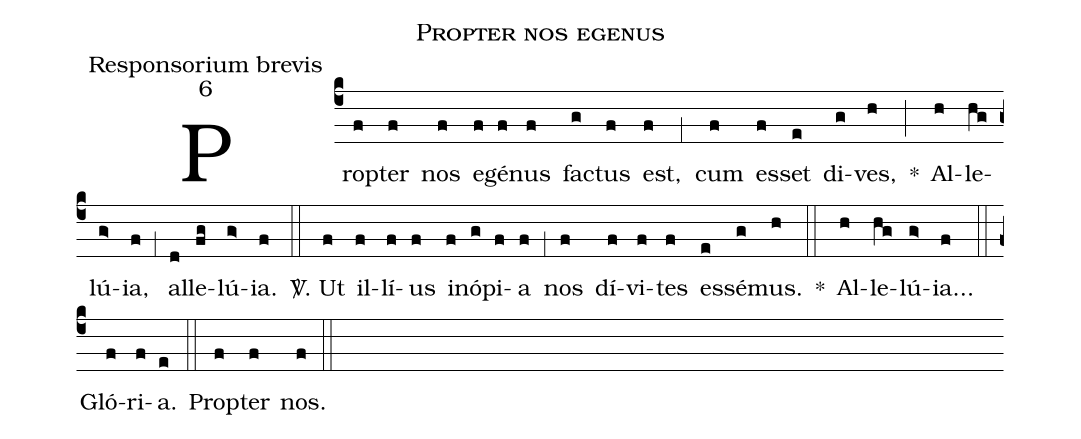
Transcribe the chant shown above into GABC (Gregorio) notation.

name:Propter nos egenus;
office-part:Responsorium brevis;
mode:6;
%%
(c4) Prop(f)ter(f) nos(f) e(f)gé(f)nus(f) fa(g)ctus(f) est,(f) (,1) cum(f) es(f)set(e) di(g)ves,(h) *(;) Al(h)le(hg)lú(g>)ia,(f) (,1) al(d)le(fg)lú(g>)ia.(f) (::)

<sp>V/</sp>. Ut(f) il(f)lí(f)us(f) i(f)nó(g)pi(f)a(f) (,1) nos(f) dí(f)vi(f)tes(f) es(e)sé(g)mus.(h) *(::) Al(h)le(hg)lú(g>)ia...(f) (::)

Gló(f)ri(f)a.(e) (::)
Prop(f)ter(f) nos.(f) (::)
